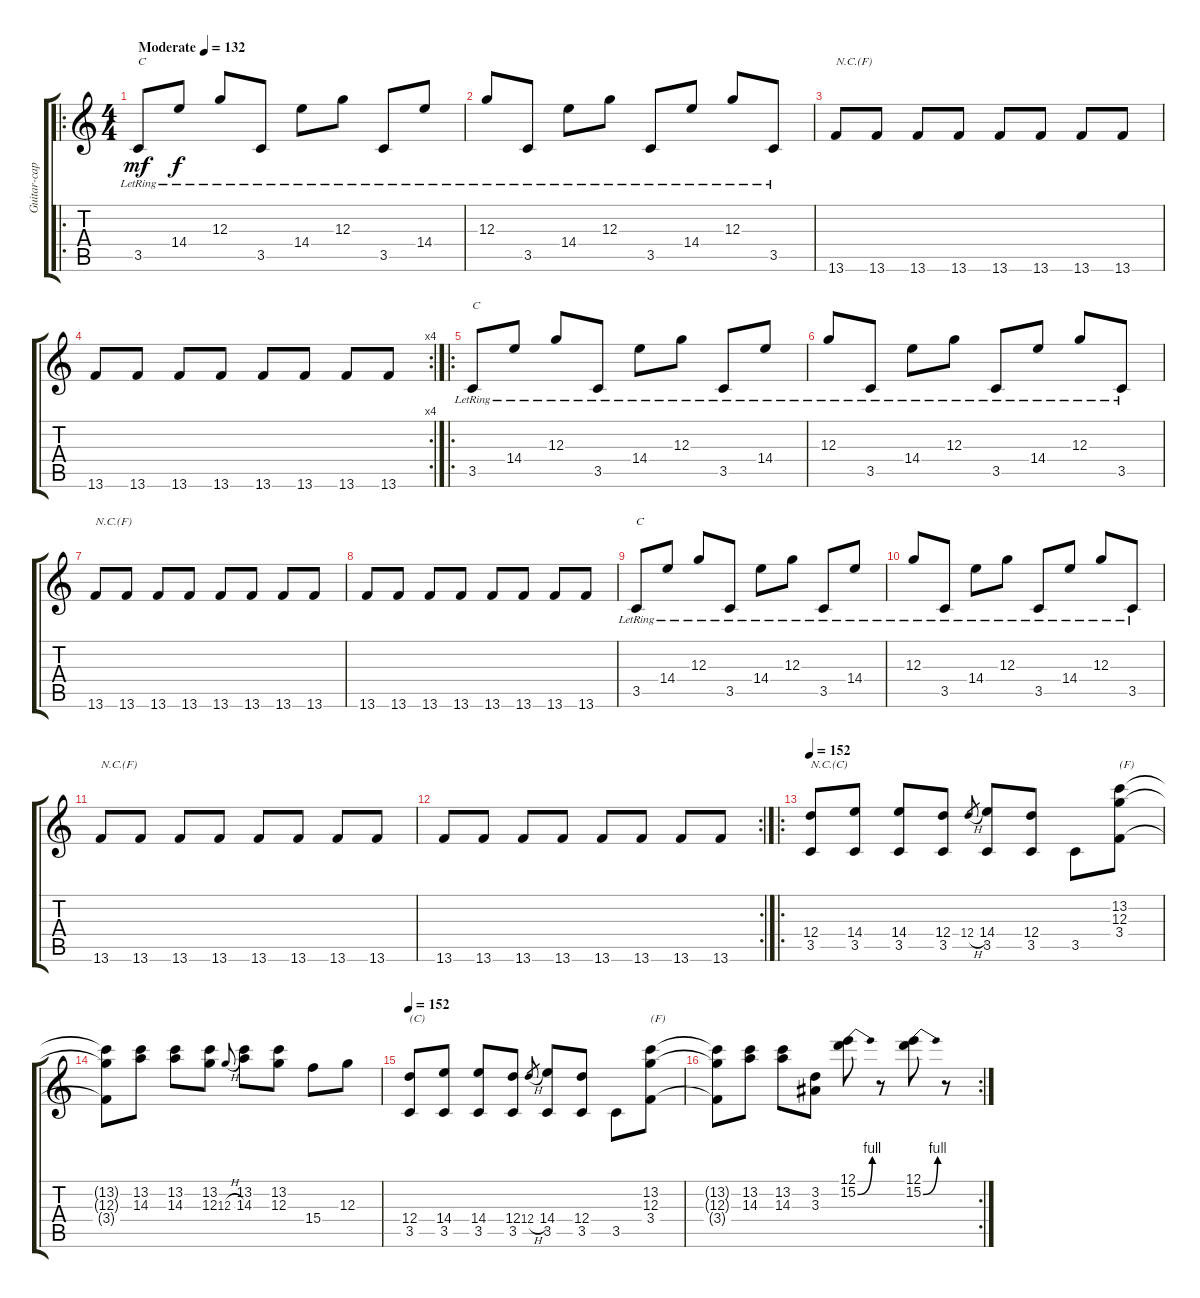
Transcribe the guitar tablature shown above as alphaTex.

\track ("Guitar-capo3" "Guitar-cap") {instrument electricguitarclean}
\staff {score tabs}
\tuning (E4 B3 G3 D3 A2 E2) {hide}
\ro
\ts (4 4)
\tempo (132 "Moderate")
\clef g2
\ks c
3.5{lr}.8{txt "C" dy mf instrument electricguitarclean} 14.4{lr}.8{dy f} 12.3{lr}.8 3.5{lr}.8 14.4{lr}.8 12.3{lr}.8 3.5{lr}.8 14.4{lr}.8 |
12.3{lr}.8 3.5{lr}.8 14.4{lr}.8 12.3{lr}.8 3.5{lr}.8 14.4{lr}.8 12.3{lr}.8 3.5{lr}.8 |
13.6.8{txt "N.C.(F)"} 13.6.8 13.6.8 13.6.8 13.6.8 13.6.8 13.6.8 13.6.8 |
\rc 4
13.6.8 13.6.8 13.6.8 13.6.8 13.6.8 13.6.8 13.6.8 13.6.8 |
\ro
3.5{lr}.8{txt "C"} 14.4{lr}.8 12.3{lr}.8 3.5{lr}.8 14.4{lr}.8 12.3{lr}.8 3.5{lr}.8 14.4{lr}.8 |
12.3{lr}.8 3.5{lr}.8 14.4{lr}.8 12.3{lr}.8 3.5{lr}.8 14.4{lr}.8 12.3{lr}.8 3.5{lr}.8 |
13.6.8{txt "N.C.(F)"} 13.6.8 13.6.8 13.6.8 13.6.8 13.6.8 13.6.8 13.6.8 |
13.6.8 13.6.8 13.6.8 13.6.8 13.6.8 13.6.8 13.6.8 13.6.8 |
3.5{lr}.8{txt "C"} 14.4{lr}.8 12.3{lr}.8 3.5{lr}.8 14.4{lr}.8 12.3{lr}.8 3.5{lr}.8 14.4{lr}.8 |
12.3{lr}.8 3.5{lr}.8 14.4{lr}.8 12.3{lr}.8 3.5{lr}.8 14.4{lr}.8 12.3{lr}.8 3.5{lr}.8 |
13.6.8{txt "N.C.(F)"} 13.6.8 13.6.8 13.6.8 13.6.8 13.6.8 13.6.8 13.6.8 |
\rc 2
13.6.8 13.6.8 13.6.8 13.6.8 13.6.8 13.6.8 13.6.8 13.6.8 |
\ro
\tempo 152
(12.4 3.5).8{txt "N.C.(C)"} (14.4 3.5).8 (14.4 3.5).8 (12.4 3.5).8 12.4{h}.8{gr} (14.4 3.5).8 (12.4 3.5).8 3.5.8 (13.2 12.3 3.4).8{txt "(F)"} |
(13.2{t} 12.3{t} 3.4{t}).8 (13.2 14.3).8 (13.2 14.3).8 (13.2 12.3).8 12.3{h}.8{gr onbeat} (13.2 14.3).8 (13.2 12.3).8 15.4.8 12.3.8 |
\tempo 152
(12.4 3.5).8{txt "(C)"} (14.4 3.5).8 (14.4 3.5).8 (12.4 3.5).8 12.4{h}.8{gr} (14.4 3.5).8 (12.4 3.5).8 3.5.8 (13.2 12.3 3.4).8{txt "(F)"} |
\rc 2
(13.2{t} 12.3{t} 3.4{t}).8 (13.2 14.3).8 (13.2 14.3).8 (3.2 3.3).8 (12.1 15.2{be (bend 0 0 60 4)}).8 r.8 (12.1 15.2{be (bend 0 0 60 4)}).8 r.8
